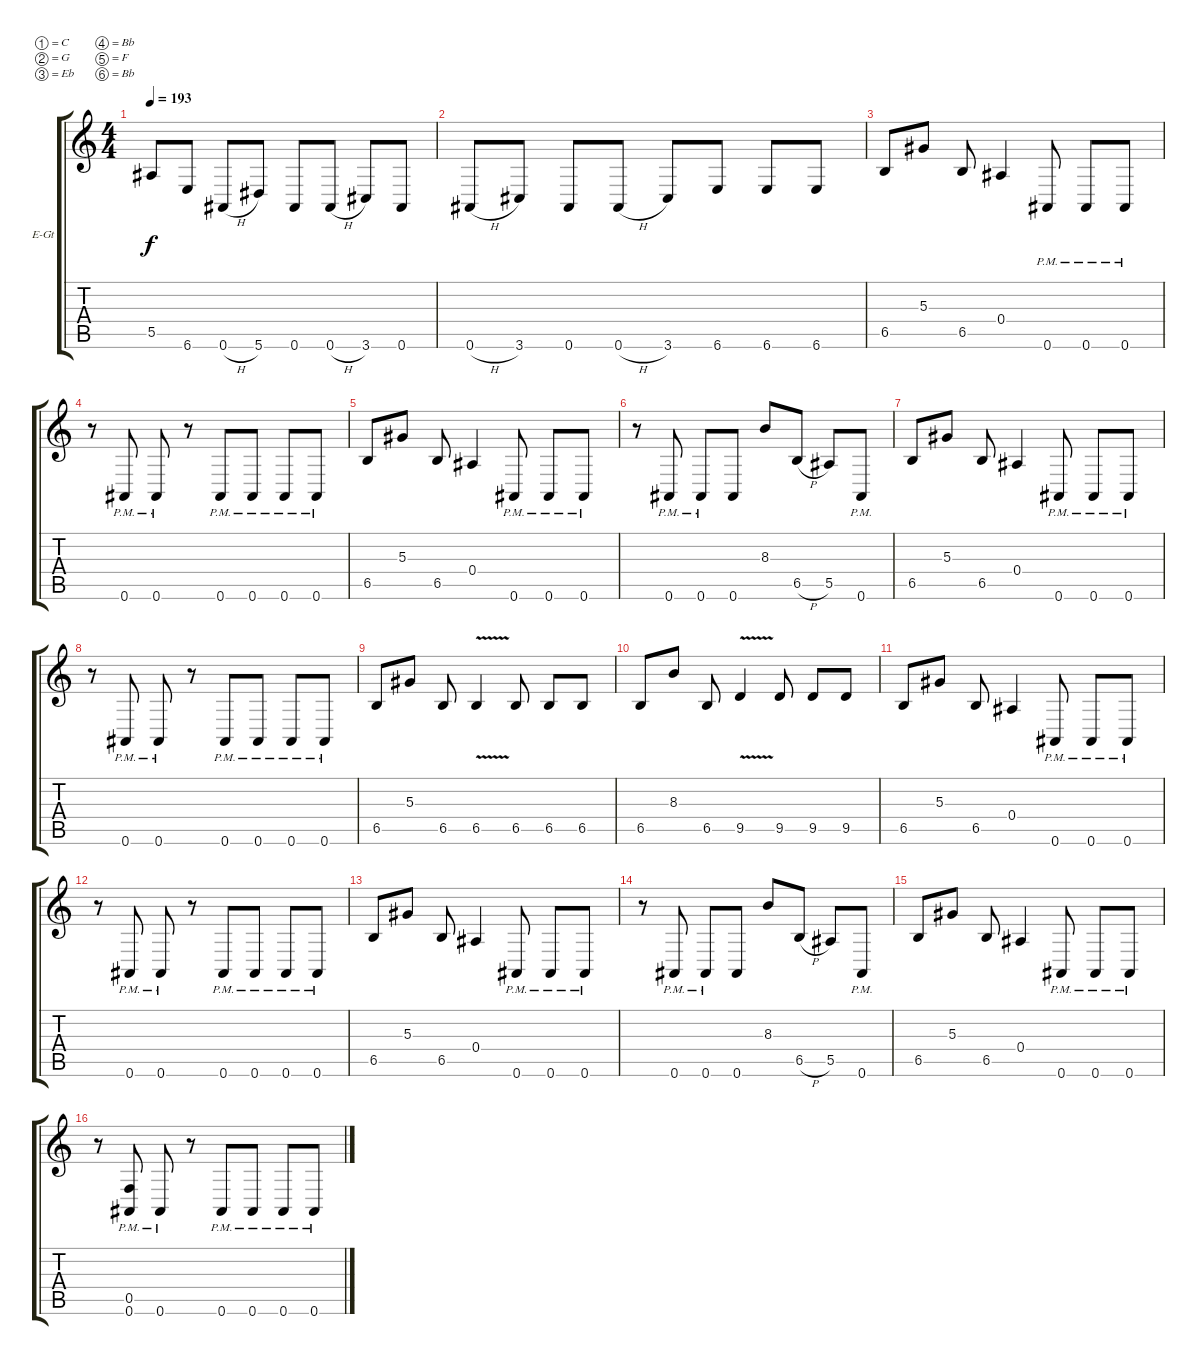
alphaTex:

\bracketExtendMode groupsimilarinstruments
\firstSystemTrackNameOrientation horizontal
\otherSystemsTrackNameOrientation horizontal
\track ("Lee Malia" "E-Gt") {instrument distortionguitar}
\staff {score tabs}
\tuning (C4 G3 Eb3 Bb2 F2 Bb1)
\ts (4 4)
\tempo 193
\clef g2
\ks c
5.5.8{dy f} 6.6.8 0.6{h}.8 5.6.8 0.6.8 0.6{h}.8 3.6.8 0.6.8 |
0.6{h}.8 3.6.8 0.6.8 0.6{h}.8 3.6.8 6.6.8 6.6.8 6.6.8 |
6.5.8 5.3.8 6.5.8 0.4.4 0.6{pm}.8 0.6{pm}.8 0.6{pm}.8 |
r.8 0.6{pm}.8 0.6{pm}.8 r.8 0.6{pm}.8 0.6{pm}.8 0.6{pm}.8 0.6{pm}.8 |
6.5.8 5.3.8 6.5.8 0.4.4 0.6{pm}.8 0.6{pm}.8 0.6{pm}.8 |
r.8 0.6{pm}.8 0.6{pm}.8 0.6.8 8.3.8 6.5{h}.8 5.5.8 0.6{pm}.8 |
6.5.8 5.3.8 6.5.8 0.4.4 0.6{pm}.8 0.6{pm}.8 0.6{pm}.8 |
r.8 0.6{pm}.8 0.6{pm}.8 r.8 0.6{pm}.8 0.6{pm}.8 0.6{pm}.8 0.6{pm}.8 |
6.5.8 5.3.8 6.5.8 6.5{v}.4 6.5.8 6.5.8 6.5.8 |
6.5.8 8.3.8 6.5.8 9.5{v}.4 9.5.8 9.5.8 9.5.8 |
6.5.8 5.3.8 6.5.8 0.4.4 0.6{pm}.8 0.6{pm}.8 0.6{pm}.8 |
r.8 0.6{pm}.8 0.6{pm}.8 r.8 0.6{pm}.8 0.6{pm}.8 0.6{pm}.8 0.6{pm}.8 |
6.5.8 5.3.8 6.5.8 0.4.4 0.6{pm}.8 0.6{pm}.8 0.6{pm}.8 |
r.8 0.6{pm}.8 0.6{pm}.8 0.6.8 8.3.8 6.5{h}.8 5.5.8 0.6{pm}.8 |
6.5.8 5.3.8 6.5.8 0.4.4 0.6{pm}.8 0.6{pm}.8 0.6{pm}.8 |
r.8 (0.5{pm} 0.6{pm}).8 0.6{pm}.8 r.8 0.6{pm}.8 0.6{pm}.8 0.6{pm}.8 0.6{pm}.8
